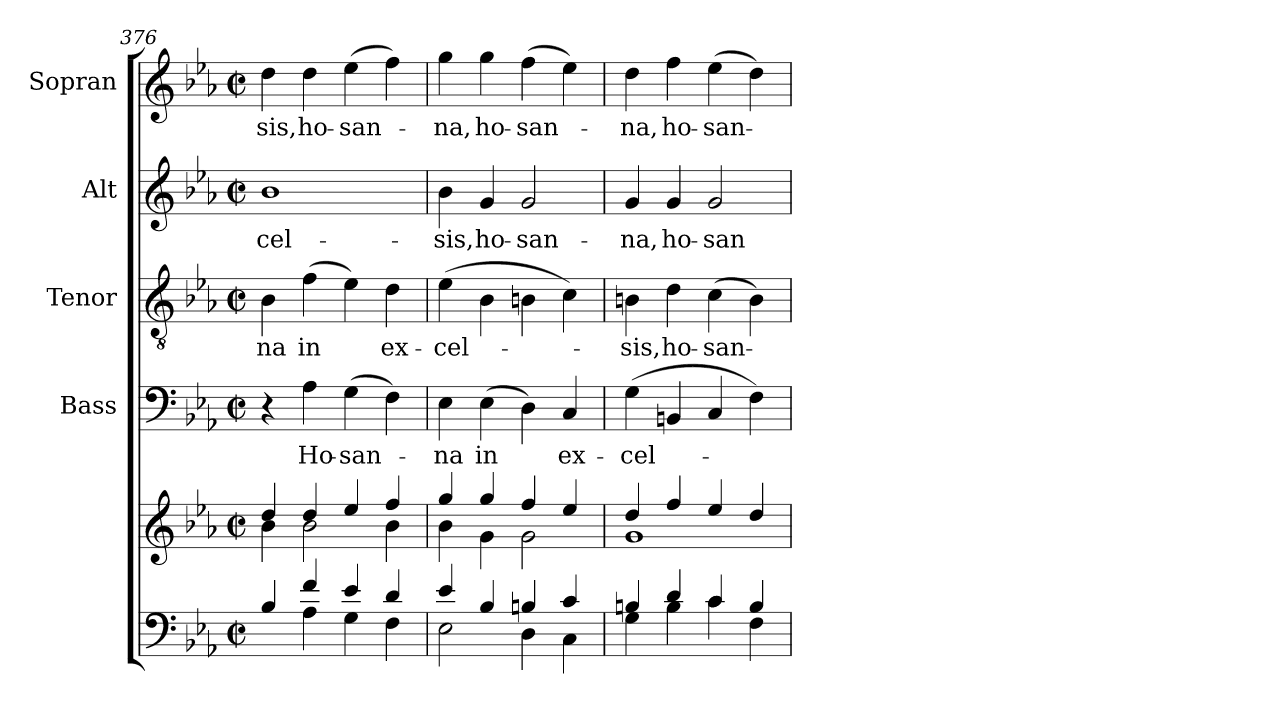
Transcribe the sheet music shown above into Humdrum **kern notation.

**kern	**kern	**kern	**text	**kern	**text	**kern	**text	**kern	**text
*part5	*part5	*part4	*part4	*part3	*part3	*part2	*part2	*part1	*part1
*staff6	*staff5	*staff4	*staff4	*staff3	*staff3	*staff2	*staff2	*staff1	*staff1
*	*	*I"Bass	*	*I"Tenor	*	*I"Alt	*	*I"Sopran	*
*	*	*I'B.	*	*I'T.	*	*I'A.	*	*I'S.	*
*clefF4	*clefG2	*clefF4	*	*clefGv2	*	*clefG2	*	*clefG2	*
*k[b-e-a-]	*k[b-e-a-]	*k[b-e-a-]	*	*k[b-e-a-]	*	*k[b-e-a-]	*	*k[b-e-a-]	*
*E-:	*E-:	*E-:	*	*E-:	*	*E-:	*	*E-:	*
*M2/2	*M2/2	*M2/2	*	*M2/2	*	*M2/2	*	*M2/2	*
*met(c|)	*met(c|)	*met(c|)	*	*met(c|)	*	*met(c|)	*	*met(c|)	*
=376	=376	=376	=376	=376	=376	=376	=376	=376	=376
*^	*^	*	*	*	*	*	*	*	*
!	!	!	!	!	!	!	!LO:LY:b	!	!LO:LY:b	!	!LO:LY:b
4B-/	4ryy	4dd/	4b-\	4r	.	4B-\	-na	1b-	-cel-	4dd\	-sis,
!	!	!	!	!	!LO:LY:b	!	!LO:LY:b	!	!	!	!LO:LY:b
4f/	4A-\	4dd/	2b-\	4A-\	Ho-	(>4f\	in	.	.	4dd\	ho-
!	!	!	!	!	!LO:LY:b	!	!	!	!	!	!LO:LY:b
4e-/	4G\	4ee-/	.	(>4G\	-san-	4e-\)	.	.	.	(>4ee-\	-san-
!	!	!	!	!	!	!	!LO:LY:b	!	!	!	!
4d/	4F\	4ff/	4b-\	4F\)	.	4d\	ex-	.	.	4ff\)	.
=377	=377	=377	=377	=377	=377	=377	=377	=377	=377	=377	=377
!	!	!	!	!	!LO:LY:b	!	!LO:LY:b	!	!LO:LY:b	!	!LO:LY:b
4e-/	2E-\	4gg/	4b-\	4E-\	-na	(>4e-\	-cel-	4b-\	-sis,	4gg\	-na,
!	!	!	!	!	!LO:LY:b	!	!	!	!LO:LY:b	!	!LO:LY:b
4B-/	.	4gg/	4g\	(>4E-\	in	4B-\	.	4g/	ho-	4gg\	ho-
!	!	!	!	!	!	!	!	!	!LO:LY:b	!	!LO:LY:b
4Bn/	4D\	4ff/	2g\	4D\)	.	4Bn\	.	2g/	-san-	(>4ff\	-san-
!	!	!	!	!	!LO:LY:b	!	!	!	!	!	!
4c/	4C\	4ee-/	.	4C/	ex-	4c\)	.	.	.	4ee-\)	.
=378	=378	=378	=378	=378	=378	=378	=378	=378	=378	=378	=378
!	!	!	!	!	!LO:LY:b	!	!LO:LY:b	!	!LO:LY:b	!	!LO:LY:b
4Bn/	4G\	4dd/	1g	(>4G\	-cel-	4Bn\	-sis,	4g/	-na,	4dd\	-na,
!	!	!	!	!	!	!	!LO:LY:b	!	!LO:LY:b	!	!LO:LY:b
4d/	4B\	4ff/	.	4BBn/	.	4d\	ho-	4g/	ho-	4ff\	ho-
!	!	!	!	!	!	!	!LO:LY:b	!	!LO:LY:b	!	!LO:LY:b
4c/	4c\	4ee-/	.	4C/	.	(>4c\	-san-	2g/	-san-	(>4ee-\	-san-
4B/	4F\	4dd/	.	4F\)	.	4B\)	.	.	.	4dd\)	.
*v	*v	*	*	*	*	*	*	*	*	*	*
*	*v	*v	*	*	*	*	*	*	*	*
=	=	=	=	=	=	=	=	=	=
*-	*-	*-	*-	*-	*-	*-	*-	*-	*-
